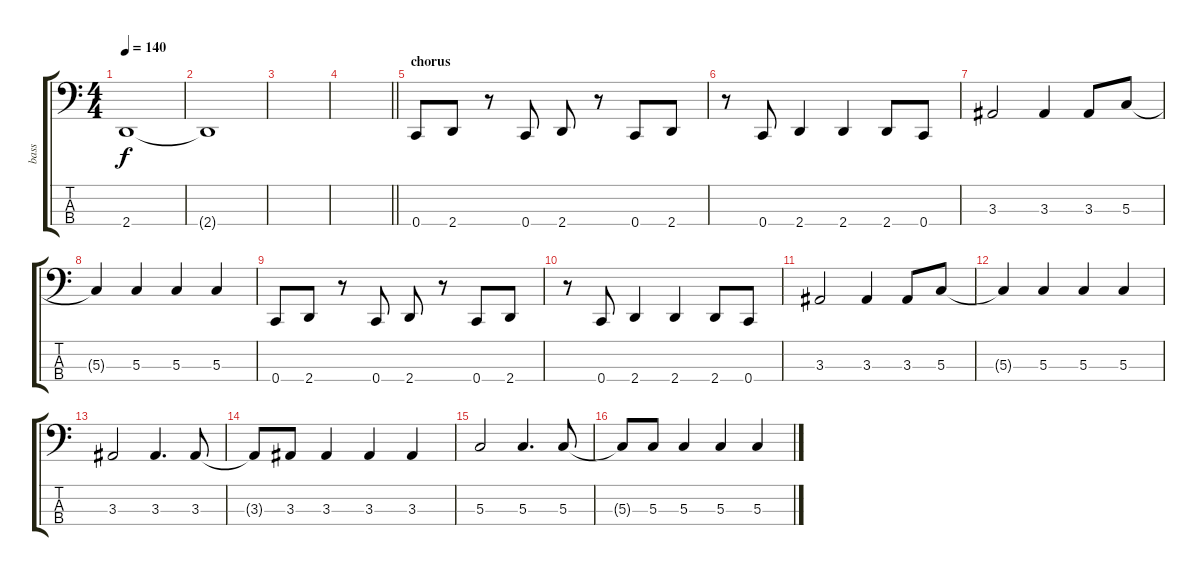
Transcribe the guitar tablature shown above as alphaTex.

\track ("bass" "bass") {instrument electricbassfinger}
\staff {score tabs}
\tuning (F2 C2 G1 C1) {hide}
\ts (4 4)
\tempo 140
\clef f4
\ks c
2.4.1{dy f} |
2.4{t}.1 |
|
\barLineRight lightlight
|
\section ("" "chorus")
0.4.8 2.4.8 r.8 0.4.8 2.4.8 r.8 0.4.8 2.4.8 |
r.8 0.4.8 2.4.4 2.4.4 2.4.8 0.4.8 |
3.3.2 3.3.4 3.3.8 5.3.8 |
5.3{t}.4 5.3.4 5.3.4 5.3.4 |
0.4.8 2.4.8 r.8 0.4.8 2.4.8 r.8 0.4.8 2.4.8 |
r.8 0.4.8 2.4.4 2.4.4 2.4.8 0.4.8 |
3.3.2 3.3.4 3.3.8 5.3.8 |
5.3{t}.4 5.3.4 5.3.4 5.3.4 |
3.3.2 3.3.4{d} 3.3.8 |
3.3{t}.8 3.3.8 3.3.4 3.3.4 3.3.4 |
5.3.2 5.3.4{d} 5.3.8 |
5.3{t}.8 5.3.8 5.3.4 5.3.4 5.3.4
